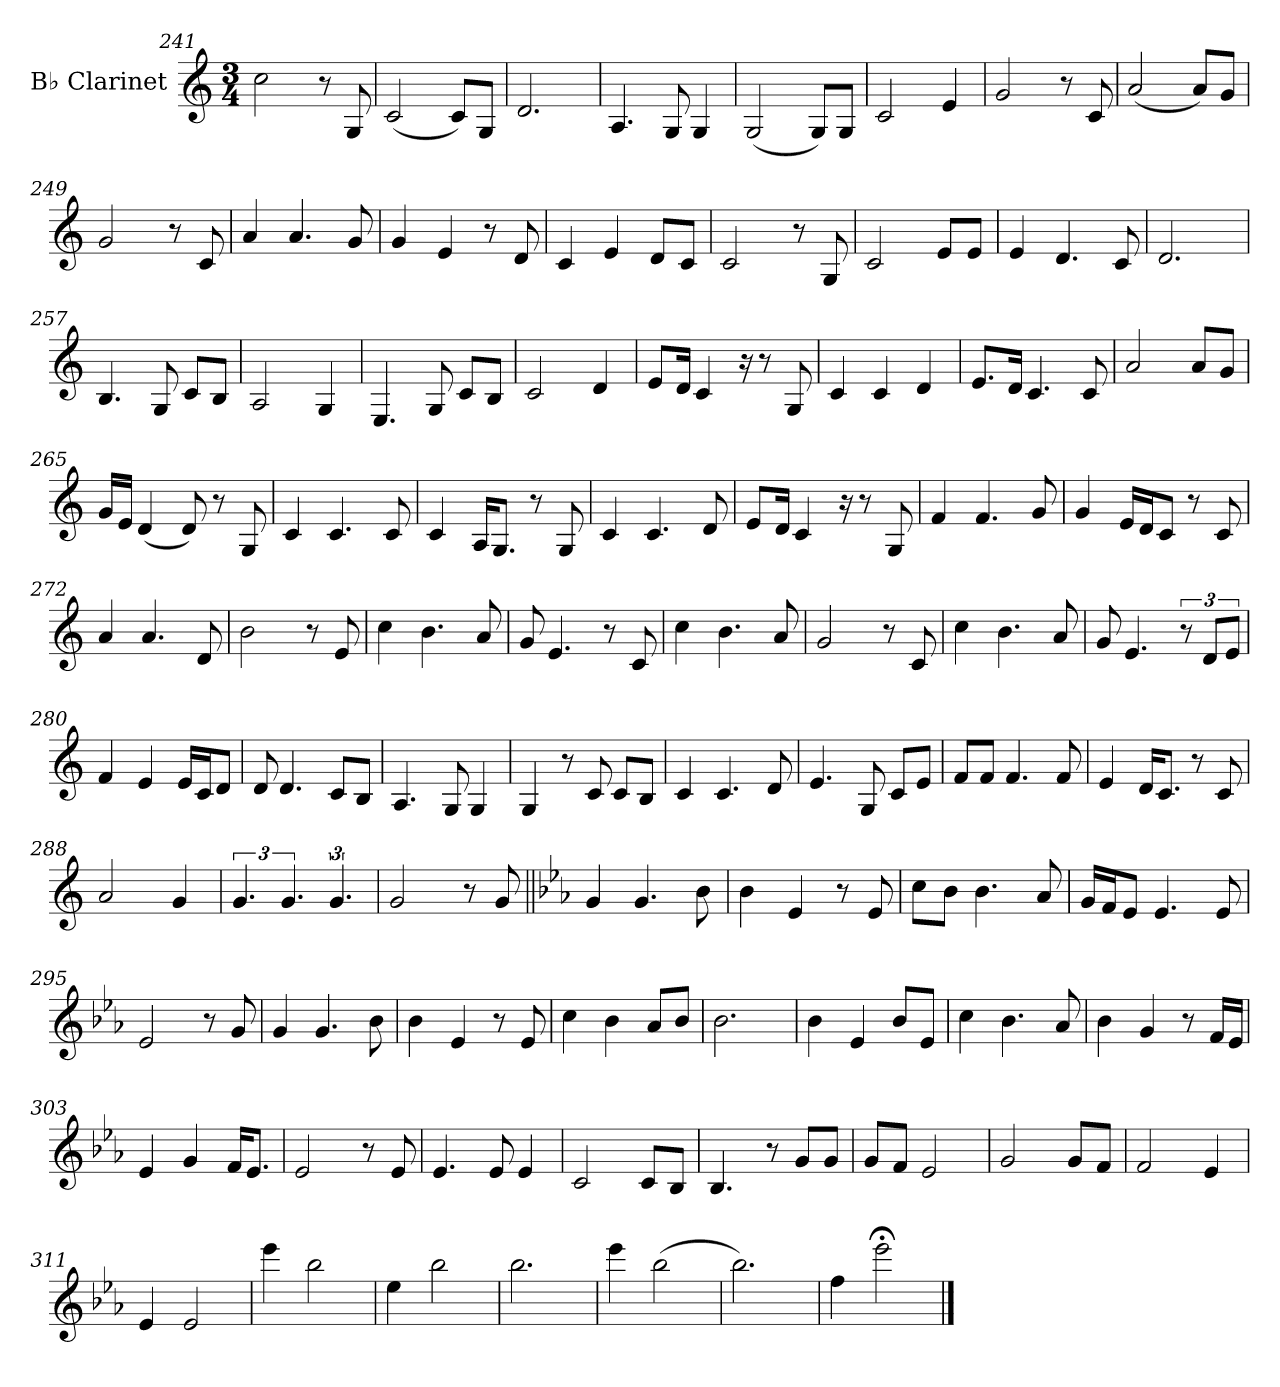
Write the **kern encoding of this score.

**kern
*part1
*staff1
*I"B♭ Clarinet
*I'B♭ Cl.
*clefG2
*ITrd1c2
*k[b-e-]
*B-:
*M3/4
=241
2b-\
8r
8F/
=242
(2B-/
8B-/L)
8F/J
=243
2.c/
=244
4.G/
8F/
4F/
!!LO:LB:g=z
=245
(2F/
8F/L)
8F/J
=246
2B-/
4d/
=247
2f/
8r
8B-/
=248
(2g/
8g/L)
8f/J
=249
2f/
8r
8B-/
=250
4g/
4.g/
8f/
=251
4f/
4d/
8r
8c/
=252
4B-/
4d/
8c/L
8B-/J
=253
2B-/
8r
8F/
=254
2B-/
8d/L
8d/J
!!LO:LB:g=z
=255
4d/
4.c/
8B-/
=256
2.c/
=257
4.A/
8F/
8B-/L
8A/J
=258
2G/
4F/
=259
4.D/
8F/
8B-/L
8A/J
=260
2B-/
4c/
=261
8d/L
16c/Jk
4B-/
16r
8r
8F/
=262
4B-/
4B-/
4c/
=263
8.d/L
16c/Jk
4.B-/
8B-/
!!LO:PB:g=z
=264
2g/
8g/L
8f/J
=265
16f/LL
16d/JJ
(4c/
8c/)
8r
8F/
=266
4B-/
4.B-/
8B-/
=267
4B-/
16G/KL
8.F/J
8r
8F/
=268
4B-/
4.B-/
8c/
=269
8d/L
16c/Jk
4B-/
16r
8r
8F/
=270
4e-/
4.e-/
8f/
!!LO:LB:g=z
=271
4f/
16d/LL
16c/J
8B-/J
8r
8B-/
=272
4g/
4.g/
8c/
=273
2a\
8r
8d/
=274
4b-\
4.a\
8g/
=275
8f/
4.d/
8r
8B-/
=276
4b-\
4.a\
8g/
=277
2f/
8r
8B-/
=278
4b-\
4.a\
8g/
!!LO:LB:g=z
=279
8f/
4.d/
12r
12c/L
12d/J
=280
4e-/
4d/
16d/LL
16B-/J
8c/J
=281
8c/
4.c/
8B-/L
8A/J
=282
4.G/
8F/
4F/
=283
4F/
8r
8B-/
8B-/L
8A/J
=284
4B-/
4.B-/
8c/
=285
4.d/
8F/
8B-/L
8d/J
!!LO:LB:g=z
=286
8e-/L
8e-/J
4.e-/
8e-/
=287
4d/
16c/KL
8.B-/J
8r
8B-/
=288
2g/
4f/
=289
6.f/
6.f/
6.f/
=290
2f/
8r
8f/
=291||
*k[b-e-a-d-g-]
*D-:
4f/
4.f/
8a-\
=292
4a-\
4d-/
8r
8d-/
=293
8b-\L
8a-\J
4.a-\
8g-/
!!LO:LB:g=z
=294
16f/LL
16e-/J
8d-/J
4.d-/
8d-/
=295
2d-/
8r
8f/
=296
4f/
4.f/
8a-\
=297
4a-\
4d-/
8r
8d-/
=298
4b-\
4a-\
8g-/L
8a-/J
=299
2.a-\
=300
4a-\
4d-/
8a-/L
8d-/J
=301
4b-\
4.a-\
8g-/
!!LO:LB:g=z
=302
4a-\
4f/
8r
16e-/LL
16d-/JJ
=303
4d-/
4f/
16e-/KL
8.d-/J
=304
2d-/
8r
8d-/
=305
4.d-/
8d-/
4d-/
=306
2B-/
8B-/L
8A-/J
=307
4.A-/
8r
8f/L
8f/J
=308
8f/L
8e-/J
2d-/
=309
2f/
8f/L
8e-/J
!!LO:PB:g=z
=310
2e-/
4d-/
!!LO:PB:g=z
=311
4d-/
2d-/
=312
4ddd-\
2aa-\
=313
4dd-\
2aa-\
=314
2.aa-\
=315
4ddd-\
(2aa-\
=316
2.aa-\)
=317
4ee-\
2ddd-;<\
==
*-
